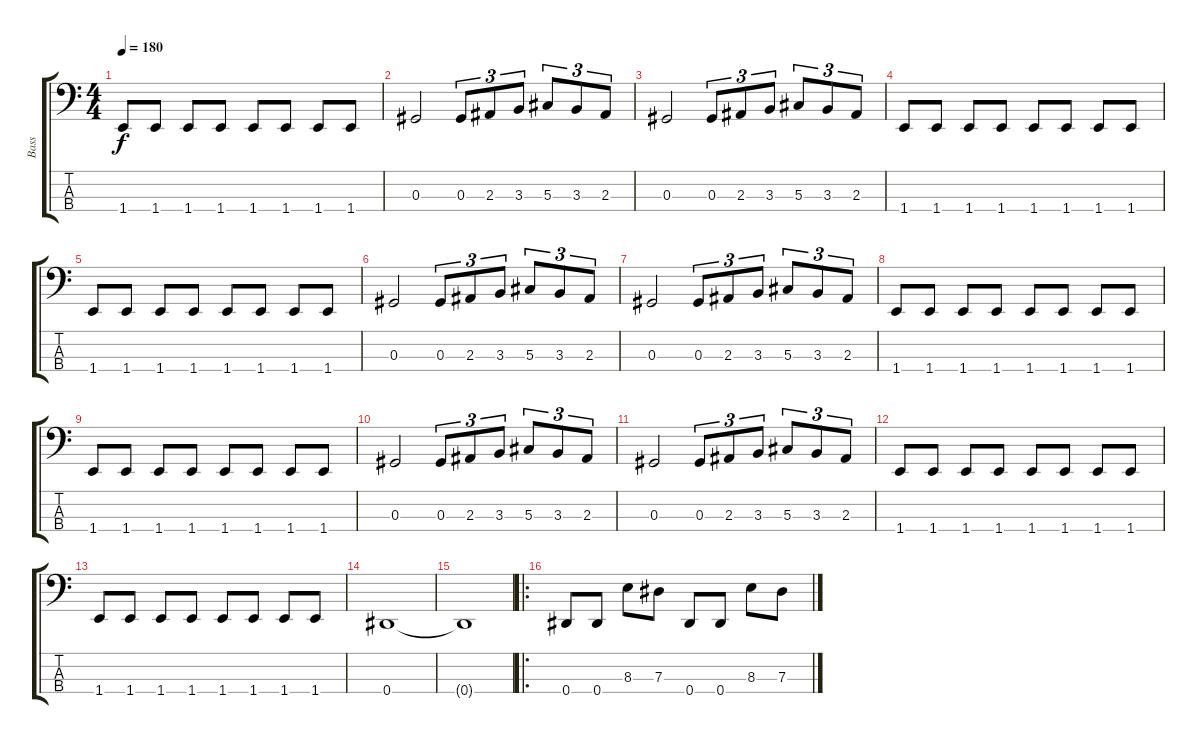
\track ("Bass" "Bass") {instrument electricbasspick}
\staff {score tabs}
\tuning (Gb2 Db2 Ab1 Eb1) {hide}
\ts (4 4)
\tempo 180
\clef f4
\ks c
1.4.8{dy f} 1.4.8 1.4.8 1.4.8 1.4.8 1.4.8 1.4.8 1.4.8 |
0.3.2 0.3.8{tu (3 2)} 2.3.8{tu (3 2)} 3.3.8{tu (3 2)} 5.3.8{tu (3 2)} 3.3.8{tu (3 2)} 2.3.8{tu (3 2)} |
0.3.2 0.3.8{tu (3 2)} 2.3.8{tu (3 2)} 3.3.8{tu (3 2)} 5.3.8{tu (3 2)} 3.3.8{tu (3 2)} 2.3.8{tu (3 2)} |
1.4.8 1.4.8 1.4.8 1.4.8 1.4.8 1.4.8 1.4.8 1.4.8 |
1.4.8 1.4.8 1.4.8 1.4.8 1.4.8 1.4.8 1.4.8 1.4.8 |
0.3.2 0.3.8{tu (3 2)} 2.3.8{tu (3 2)} 3.3.8{tu (3 2)} 5.3.8{tu (3 2)} 3.3.8{tu (3 2)} 2.3.8{tu (3 2)} |
0.3.2 0.3.8{tu (3 2)} 2.3.8{tu (3 2)} 3.3.8{tu (3 2)} 5.3.8{tu (3 2)} 3.3.8{tu (3 2)} 2.3.8{tu (3 2)} |
1.4.8 1.4.8 1.4.8 1.4.8 1.4.8 1.4.8 1.4.8 1.4.8 |
1.4.8 1.4.8 1.4.8 1.4.8 1.4.8 1.4.8 1.4.8 1.4.8 |
0.3.2 0.3.8{tu (3 2)} 2.3.8{tu (3 2)} 3.3.8{tu (3 2)} 5.3.8{tu (3 2)} 3.3.8{tu (3 2)} 2.3.8{tu (3 2)} |
0.3.2 0.3.8{tu (3 2)} 2.3.8{tu (3 2)} 3.3.8{tu (3 2)} 5.3.8{tu (3 2)} 3.3.8{tu (3 2)} 2.3.8{tu (3 2)} |
1.4.8 1.4.8 1.4.8 1.4.8 1.4.8 1.4.8 1.4.8 1.4.8 |
1.4.8 1.4.8 1.4.8 1.4.8 1.4.8 1.4.8 1.4.8 1.4.8 |
0.4.1 |
0.4{t}.1 |
\ro
0.4.8 0.4.8 8.3.8 7.3.8 0.4.8 0.4.8 8.3.8 7.3.8
